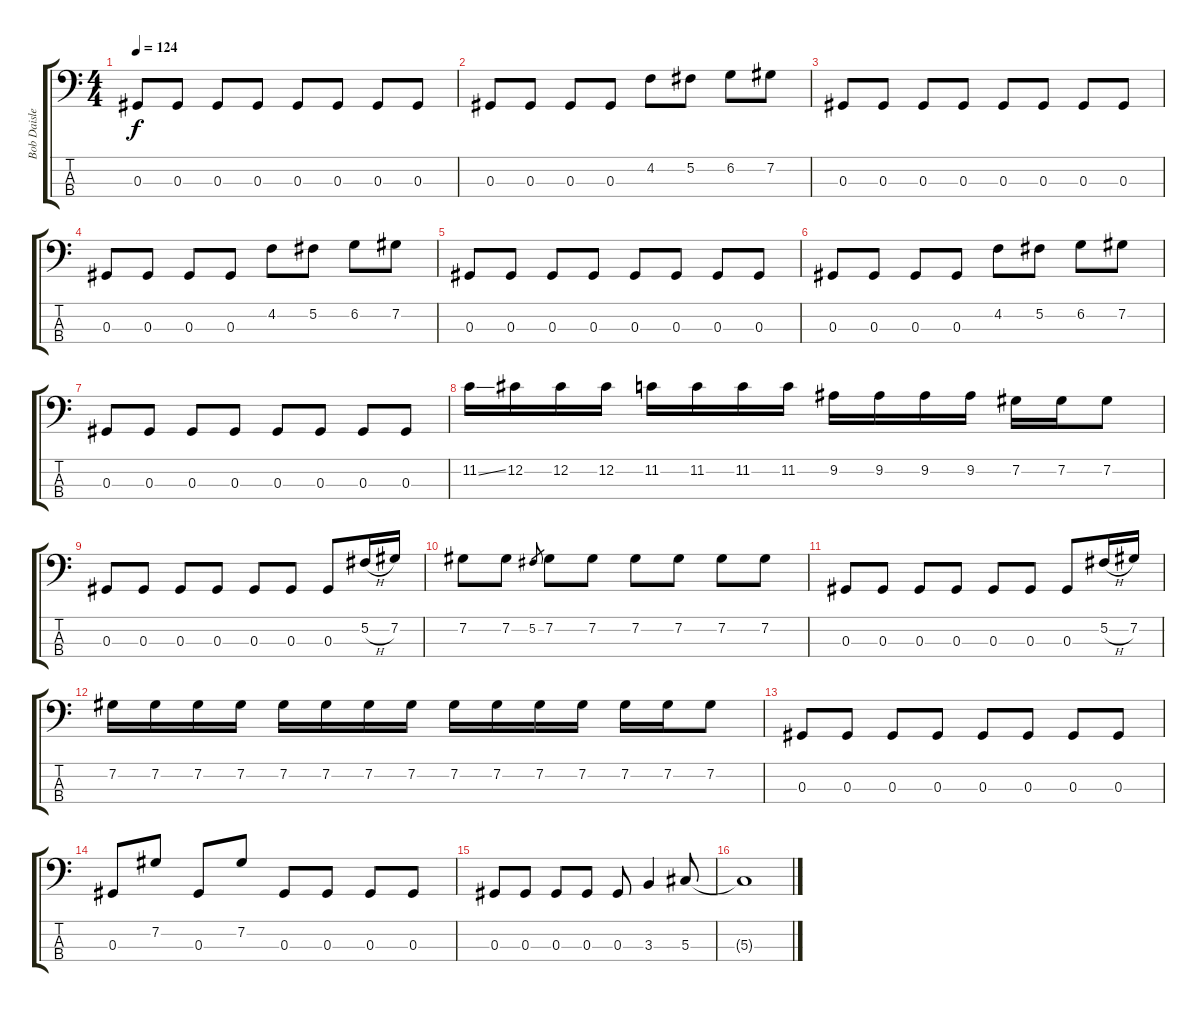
\track ("Bob Daisley" "Bob Daisle") {instrument electricbassfinger}
\staff {score tabs}
\tuning (Gb2 Db2 Ab1 Eb1) {hide}
\ts (4 4)
\tempo 124
\clef f4
\ks c
0.3.8{dy f} 0.3.8 0.3.8 0.3.8 0.3.8 0.3.8 0.3.8 0.3.8 |
0.3.8 0.3.8 0.3.8 0.3.8 4.2.8 5.2.8 6.2.8 7.2.8 |
0.3.8 0.3.8 0.3.8 0.3.8 0.3.8 0.3.8 0.3.8 0.3.8 |
0.3.8 0.3.8 0.3.8 0.3.8 4.2.8 5.2.8 6.2.8 7.2.8 |
0.3.8 0.3.8 0.3.8 0.3.8 0.3.8 0.3.8 0.3.8 0.3.8 |
0.3.8 0.3.8 0.3.8 0.3.8 4.2.8 5.2.8 6.2.8 7.2.8 |
0.3.8 0.3.8 0.3.8 0.3.8 0.3.8 0.3.8 0.3.8 0.3.8 |
11.2{ss}.16 12.2.16 12.2.16 12.2.16 11.2.16 11.2.16 11.2.16 11.2.16 9.2.16 9.2.16 9.2.16 9.2.16 7.2.16 7.2.16 7.2.8 |
0.3.8 0.3.8 0.3.8 0.3.8 0.3.8 0.3.8 0.3.8 5.2{h}.16 7.2.16 |
7.2.8 7.2.8 5.2.8{gr} 7.2.8 7.2.8 7.2.8 7.2.8 7.2.8 7.2.8 |
0.3.8 0.3.8 0.3.8 0.3.8 0.3.8 0.3.8 0.3.8 5.2{h}.16 7.2.16 |
7.2.16 7.2.16 7.2.16 7.2.16 7.2.16 7.2.16 7.2.16 7.2.16 7.2.16 7.2.16 7.2.16 7.2.16 7.2.16 7.2.16 7.2.8 |
0.3.8 0.3.8 0.3.8 0.3.8 0.3.8 0.3.8 0.3.8 0.3.8 |
0.3.8 7.2.8 0.3.8 7.2.8 0.3.8 0.3.8 0.3.8 0.3.8 |
0.3.8 0.3.8 0.3.8 0.3.8 0.3.8 3.3.4 5.3.8 |
5.3{t}.1
